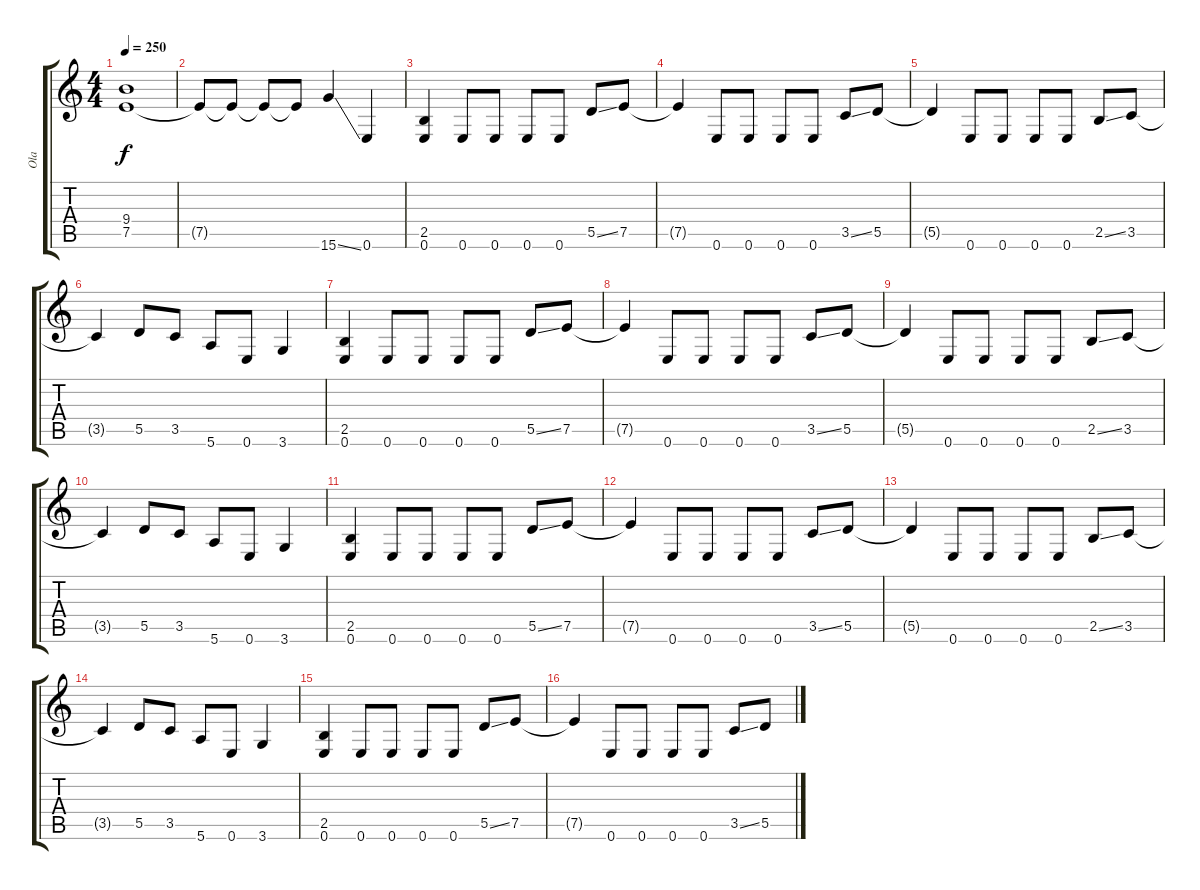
\track ("Ola" "Ola") {instrument distortionguitar}
\staff {score tabs}
\tuning (E4 B3 G3 D3 A2 E2) {hide}
\ts (4 4)
\tempo 250
\clef g2
\ks c
(9.4 7.5).1{dy f} |
7.5{t}.8 7.5{t}.8 7.5{t}.8 7.5{t}.8 15.6{ss}.4 0.6.4 |
(2.5 0.6).4 0.6.8 0.6.8 0.6.8 0.6.8 5.5{ss}.8 7.5.8 |
7.5{t}.4 0.6.8 0.6.8 0.6.8 0.6.8 3.5{ss}.8 5.5.8 |
5.5{t}.4 0.6.8 0.6.8 0.6.8 0.6.8 2.5{ss}.8 3.5.8 |
3.5{t}.4 5.5.8 3.5.8 5.6.8 0.6.8 3.6.4 |
(2.5 0.6).4 0.6.8 0.6.8 0.6.8 0.6.8 5.5{ss}.8 7.5.8 |
7.5{t}.4 0.6.8 0.6.8 0.6.8 0.6.8 3.5{ss}.8 5.5.8 |
5.5{t}.4 0.6.8 0.6.8 0.6.8 0.6.8 2.5{ss}.8 3.5.8 |
3.5{t}.4 5.5.8 3.5.8 5.6.8 0.6.8 3.6.4 |
(2.5 0.6).4 0.6.8 0.6.8 0.6.8 0.6.8 5.5{ss}.8 7.5.8 |
7.5{t}.4 0.6.8 0.6.8 0.6.8 0.6.8 3.5{ss}.8 5.5.8 |
5.5{t}.4 0.6.8 0.6.8 0.6.8 0.6.8 2.5{ss}.8 3.5.8 |
3.5{t}.4 5.5.8 3.5.8 5.6.8 0.6.8 3.6.4 |
(2.5 0.6).4 0.6.8 0.6.8 0.6.8 0.6.8 5.5{ss}.8 7.5.8 |
7.5{t}.4 0.6.8 0.6.8 0.6.8 0.6.8 3.5{ss}.8 5.5.8
